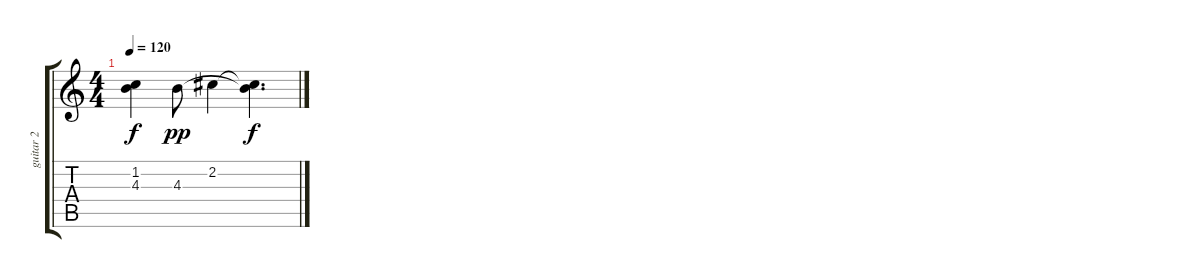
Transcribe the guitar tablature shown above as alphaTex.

\track ("guitar 2" "guitar 2") {instrument overdrivenguitar}
\staff {score tabs}
\tuning (E4 B3 G3 D3 A2 D2) {hide}
\ts (4 4)
\tempo 120
\clef g2
\ks c
(1.2{t} 4.3{t}).4{dy f} 4.3.8{dy pp} 2.2.4 (2.2{t} 4.3{t}).4{d dy f}
